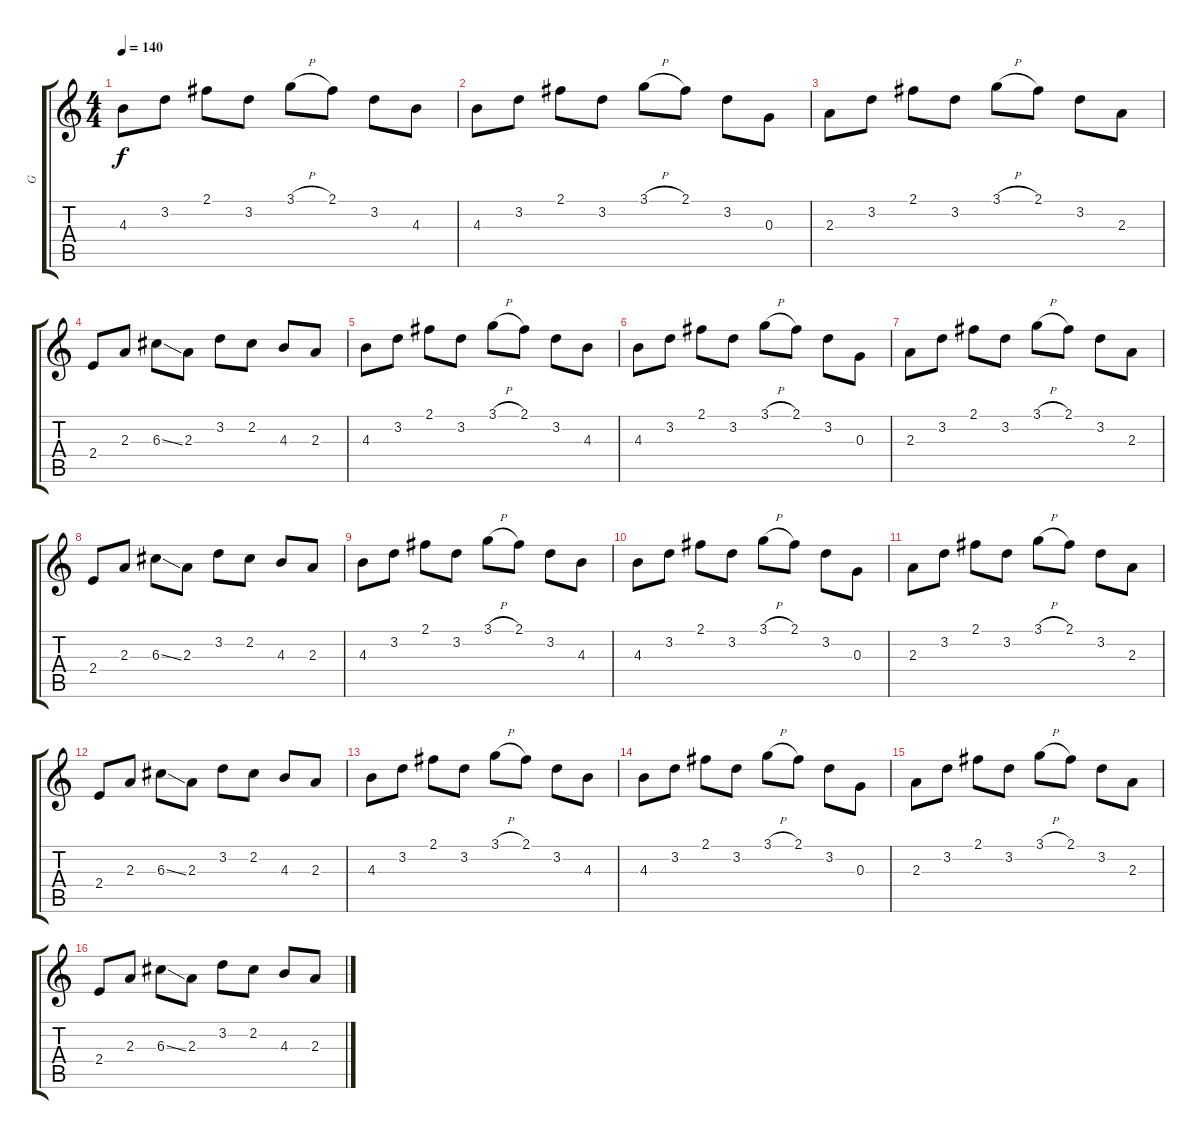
\track ("G" "G") {instrument acousticguitarnylon}
\staff {score tabs}
\tuning (E4 B3 G3 D3 A2 E2) {hide}
\ts (4 4)
\tempo 140
\clef g2
\ks c
4.3.8{dy f} 3.2.8 2.1.8 3.2.8 3.1{h}.8 2.1.8 3.2.8 4.3.8 |
4.3.8 3.2.8 2.1.8 3.2.8 3.1{h}.8 2.1.8 3.2.8 0.3.8 |
2.3.8 3.2.8 2.1.8 3.2.8 3.1{h}.8 2.1.8 3.2.8 2.3.8 |
2.4.8 2.3.8 6.3{ss}.8 2.3.8 3.2.8 2.2.8 4.3.8 2.3.8 |
4.3.8 3.2.8 2.1.8 3.2.8 3.1{h}.8 2.1.8 3.2.8 4.3.8 |
4.3.8 3.2.8 2.1.8 3.2.8 3.1{h}.8 2.1.8 3.2.8 0.3.8 |
2.3.8 3.2.8 2.1.8 3.2.8 3.1{h}.8 2.1.8 3.2.8 2.3.8 |
2.4.8 2.3.8 6.3{ss}.8 2.3.8 3.2.8 2.2.8 4.3.8 2.3.8 |
4.3.8 3.2.8 2.1.8 3.2.8 3.1{h}.8 2.1.8 3.2.8 4.3.8 |
4.3.8 3.2.8 2.1.8 3.2.8 3.1{h}.8 2.1.8 3.2.8 0.3.8 |
2.3.8 3.2.8 2.1.8 3.2.8 3.1{h}.8 2.1.8 3.2.8 2.3.8 |
2.4.8 2.3.8 6.3{ss}.8 2.3.8 3.2.8 2.2.8 4.3.8 2.3.8 |
4.3.8 3.2.8 2.1.8 3.2.8 3.1{h}.8 2.1.8 3.2.8 4.3.8 |
4.3.8 3.2.8 2.1.8 3.2.8 3.1{h}.8 2.1.8 3.2.8 0.3.8 |
2.3.8 3.2.8 2.1.8 3.2.8 3.1{h}.8 2.1.8 3.2.8 2.3.8 |
2.4.8 2.3.8 6.3{ss}.8 2.3.8 3.2.8 2.2.8 4.3.8 2.3.8
